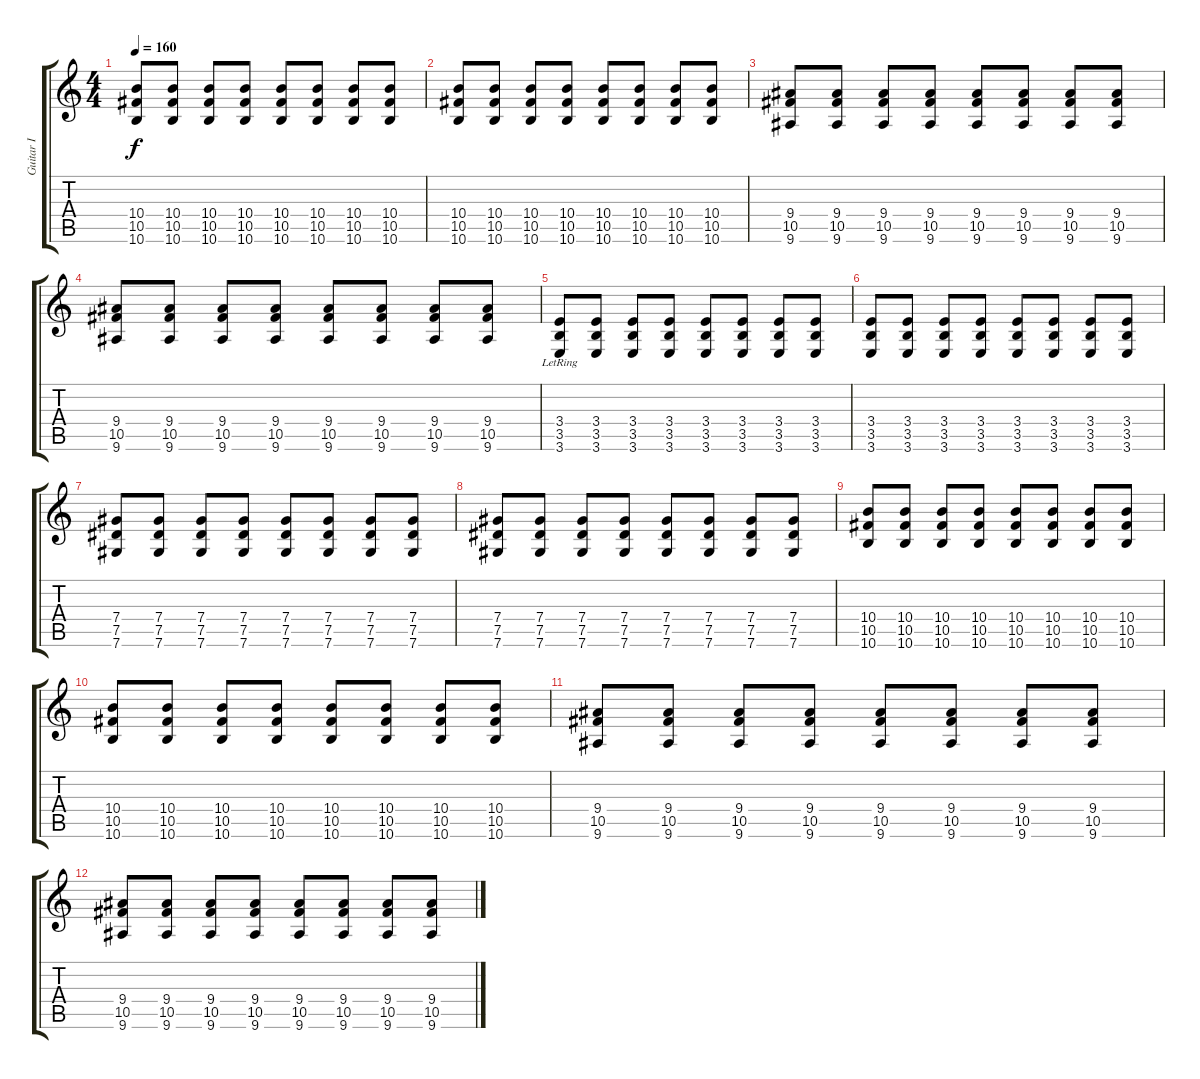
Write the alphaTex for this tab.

\track ("Guitar I" "Guitar I") {instrument distortionguitar}
\staff {score tabs}
\tuning (Eb4 Bb3 Gb3 Db3 Ab2 Db2) {hide}
\ts (4 4)
\tempo 160
\clef g2
\ks c
(10.4 10.5 10.6).8{dy f} (10.4 10.5 10.6).8 (10.4 10.5 10.6).8 (10.4 10.5 10.6).8 (10.4 10.5 10.6).8 (10.4 10.5 10.6).8 (10.4 10.5 10.6).8 (10.4 10.5 10.6).8 |
(10.4 10.5 10.6).8 (10.4 10.5 10.6).8 (10.4 10.5 10.6).8 (10.4 10.5 10.6).8 (10.4 10.5 10.6).8 (10.4 10.5 10.6).8 (10.4 10.5 10.6).8 (10.4 10.5 10.6).8 |
(9.4 10.5 9.6).8 (9.4 10.5 9.6).8 (9.4 10.5 9.6).8 (9.4 10.5 9.6).8 (9.4 10.5 9.6).8 (9.4 10.5 9.6).8 (9.4 10.5 9.6).8 (9.4 10.5 9.6).8 |
(9.4 10.5 9.6).8 (9.4 10.5 9.6).8 (9.4 10.5 9.6).8 (9.4 10.5 9.6).8 (9.4 10.5 9.6).8 (9.4 10.5 9.6).8 (9.4 10.5 9.6).8 (9.4 10.5 9.6).8 |
(3.4{lr} 3.5{lr} 3.6{lr}).8 (3.4 3.5 3.6).8 (3.4 3.5 3.6).8 (3.4 3.5 3.6).8 (3.4 3.5 3.6).8 (3.4 3.5 3.6).8 (3.4 3.5 3.6).8 (3.4 3.5 3.6).8 |
(3.4 3.5 3.6).8 (3.4 3.5 3.6).8 (3.4 3.5 3.6).8 (3.4 3.5 3.6).8 (3.4 3.5 3.6).8 (3.4 3.5 3.6).8 (3.4 3.5 3.6).8 (3.4 3.5 3.6).8 |
(7.4 7.5 7.6).8 (7.4 7.5 7.6).8 (7.4 7.5 7.6).8 (7.4 7.5 7.6).8 (7.4 7.5 7.6).8 (7.4 7.5 7.6).8 (7.4 7.5 7.6).8 (7.4 7.5 7.6).8 |
(7.4 7.5 7.6).8 (7.4 7.5 7.6).8 (7.4 7.5 7.6).8 (7.4 7.5 7.6).8 (7.4 7.5 7.6).8 (7.4 7.5 7.6).8 (7.4 7.5 7.6).8 (7.4 7.5 7.6).8 |
(10.4 10.5 10.6).8 (10.4 10.5 10.6).8 (10.4 10.5 10.6).8 (10.4 10.5 10.6).8 (10.4 10.5 10.6).8 (10.4 10.5 10.6).8 (10.4 10.5 10.6).8 (10.4 10.5 10.6).8 |
(10.4 10.5 10.6).8 (10.4 10.5 10.6).8 (10.4 10.5 10.6).8 (10.4 10.5 10.6).8 (10.4 10.5 10.6).8 (10.4 10.5 10.6).8 (10.4 10.5 10.6).8 (10.4 10.5 10.6).8 |
(9.4 10.5 9.6).8 (9.4 10.5 9.6).8 (9.4 10.5 9.6).8 (9.4 10.5 9.6).8 (9.4 10.5 9.6).8 (9.4 10.5 9.6).8 (9.4 10.5 9.6).8 (9.4 10.5 9.6).8 |
(9.4 10.5 9.6).8 (9.4 10.5 9.6).8 (9.4 10.5 9.6).8 (9.4 10.5 9.6).8 (9.4 10.5 9.6).8 (9.4 10.5 9.6).8 (9.4 10.5 9.6).8 (9.4 10.5 9.6).8
